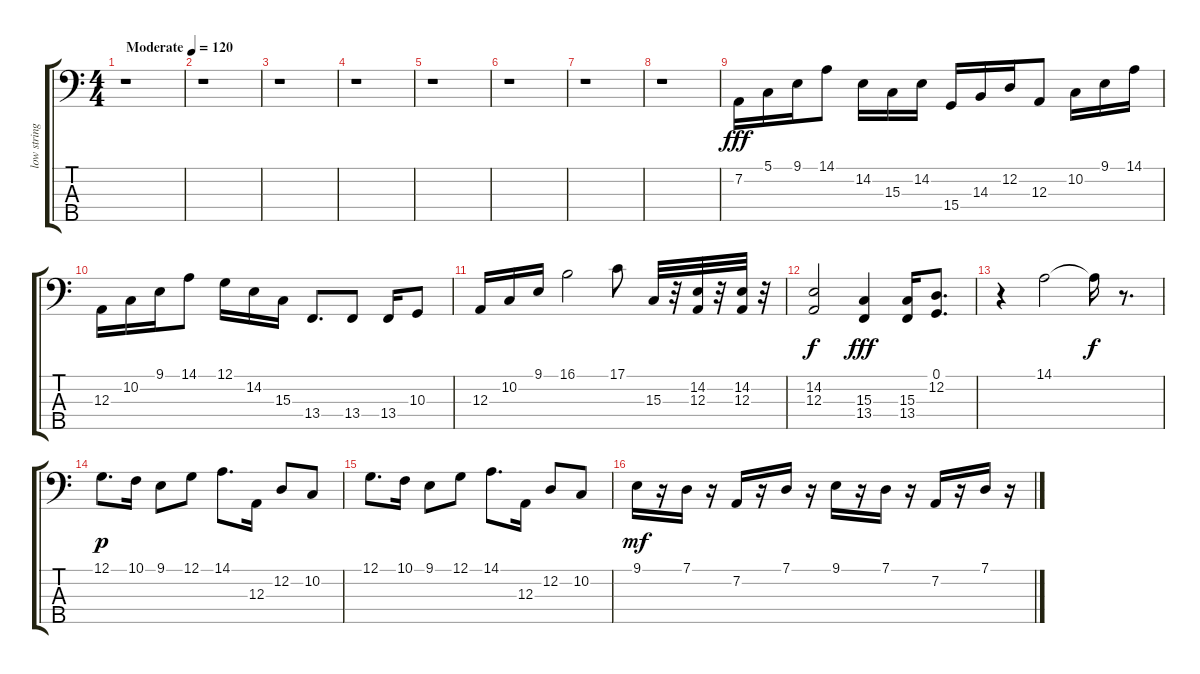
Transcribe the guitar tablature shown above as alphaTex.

\track ("low strings" "low string") {instrument stringensemble1}
\staff {score tabs}
\tuning (G2 D2 A1 E1 B0) {hide}
\ts (4 4)
\tempo (120 "Moderate")
\clef f4
\ks c
r.1{dy fff instrument stringensemble1} |
r.1 |
r.1 |
r.1 |
r.1 |
r.1 |
r.1 |
r.1 |
7.2.16 5.1.16 9.1.16 14.1.8 14.2.16 15.3.16 14.2.16 15.4.16 14.3.16 12.2.16 12.3.8 10.2.16 9.1.16 14.1.16 |
12.3.16 10.2.16 9.1.16 14.1.8 12.1.16 14.2.16 15.3.16 13.4.8{d} 13.4.8 13.4.16 10.3.8 |
12.3.16 10.2.16 9.1.16 16.1.2 17.1.8 15.3.32 r.32 (14.2 12.3).32 r.32 (14.2 12.3).32 r.32 |
(14.2 12.3).2{dy f} (15.3 13.4).4{dy fff} (15.3 13.4).16 (0.1 12.2).8{d} |
r.4 14.1.2 14.1{t}.16{dy f} r.8{d} |
12.1.8{d dy p} 10.1.16 9.1.8 12.1.8 14.1.8{d} 12.3.16 12.2.8 10.2.8 |
12.1.8{d} 10.1.16 9.1.8 12.1.8 14.1.8{d} 12.3.16 12.2.8 10.2.8 |
9.1.16{dy mf} r.16 7.1.16 r.16 7.2.16 r.16 7.1.16 r.16 9.1.16 r.16 7.1.16 r.16 7.2.16 r.16 7.1.16 r.16
